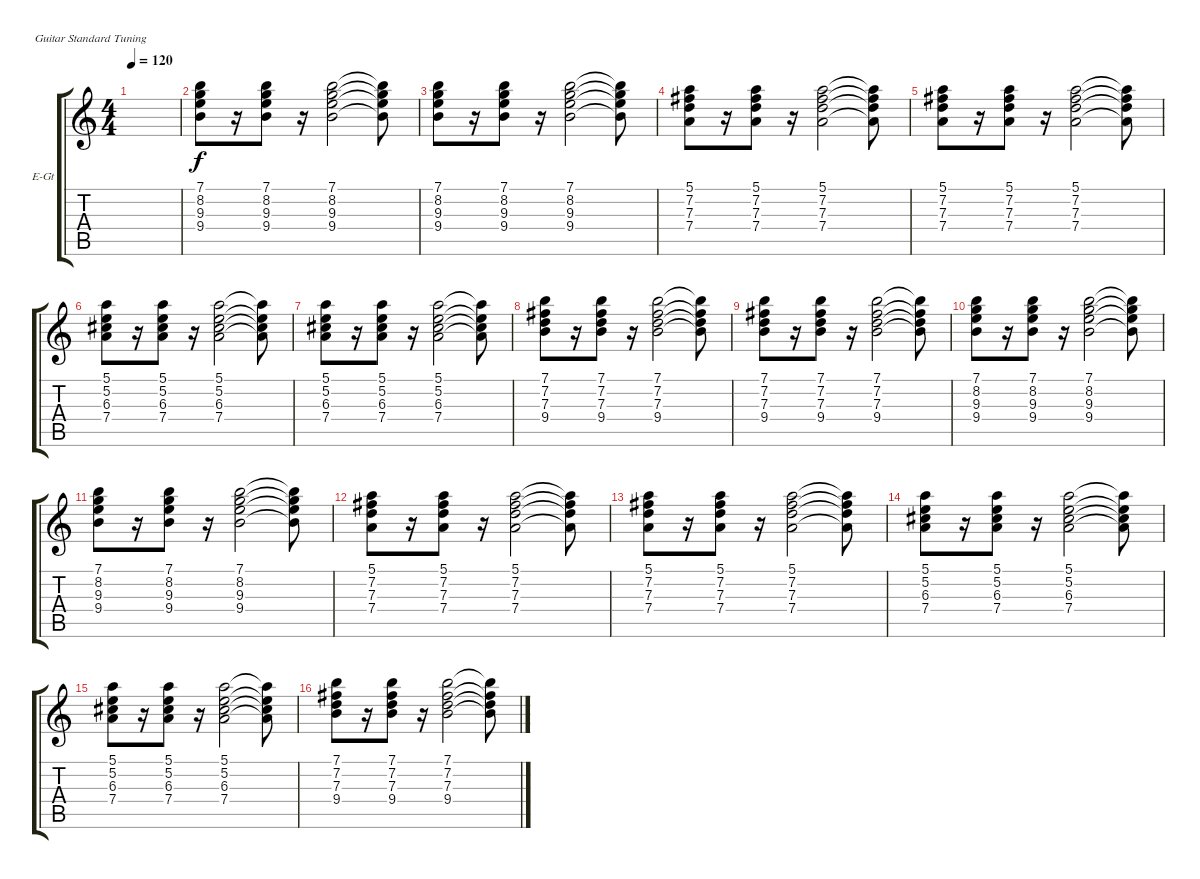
\defaultSystemsLayout 4
\bracketExtendMode groupsimilarinstruments
\firstSystemTrackNameOrientation horizontal
\otherSystemsTrackNameOrientation horizontal
\track ("Ю.Каспарян" "E-Gt") {instrument overdrivenguitar}
\staff {score tabs}
\tuning (E4 B3 G3 D3 A2 E2)
\ts (4 4)
\tempo 120
\clef g2
\ks c
|
(7.1 8.2 9.3 9.4).8 r.16 (7.1 8.2 9.3 9.4).8 r.16 (7.1 8.2 9.3 9.4).2 (7.1{t} 8.2{t} 9.3{t} 9.4{t}).8 |
(7.1 8.2 9.3 9.4).8 r.16 (7.1 8.2 9.3 9.4).8 r.16 (7.1 8.2 9.3 9.4).2 (7.1{t} 8.2{t} 9.3{t} 9.4{t}).8 |
(5.1 7.2 7.3 7.4).8 r.16 (5.1 7.2 7.3 7.4).8 r.16 (5.1 7.2 7.3 7.4).2 (5.1{t} 7.2{t} 7.3{t} 7.4{t}).8 |
(5.1 7.2 7.3 7.4).8 r.16 (5.1 7.2 7.3 7.4).8 r.16 (5.1 7.2 7.3 7.4).2 (5.1{t} 7.2{t} 7.3{t} 7.4{t}).8 |
(5.1 5.2 6.3 7.4).8 r.16 (5.1 5.2 6.3 7.4).8 r.16 (5.1 5.2 6.3 7.4).2 (5.1{t} 5.2{t} 6.3{t} 7.4{t}).8 |
(5.1 5.2 6.3 7.4).8 r.16 (5.1 5.2 6.3 7.4).8 r.16 (5.1 5.2 6.3 7.4).2 (5.1{t} 5.2{t} 6.3{t} 7.4{t}).8 |
(7.1 7.2 7.3 9.4).8 r.16 (7.1 7.2 7.3 9.4).8 r.16 (7.1 7.2 7.3 9.4).2 (7.1{t} 7.2{t} 7.3{t} 9.4{t}).8 |
(7.1 7.2 7.3 9.4).8 r.16 (7.1 7.2 7.3 9.4).8 r.16 (7.1 7.2 7.3 9.4).2 (7.1{t} 7.2{t} 7.3{t} 9.4{t}).8 |
(7.1 8.2 9.3 9.4).8 r.16 (7.1 8.2 9.3 9.4).8 r.16 (7.1 8.2 9.3 9.4).2 (7.1{t} 8.2{t} 9.3{t} 9.4{t}).8 |
(7.1 8.2 9.3 9.4).8 r.16 (7.1 8.2 9.3 9.4).8 r.16 (7.1 8.2 9.3 9.4).2 (7.1{t} 8.2{t} 9.3{t} 9.4{t}).8 |
(5.1 7.2 7.3 7.4).8 r.16 (5.1 7.2 7.3 7.4).8 r.16 (5.1 7.2 7.3 7.4).2 (5.1{t} 7.2{t} 7.3{t} 7.4{t}).8 |
(5.1 7.2 7.3 7.4).8 r.16 (5.1 7.2 7.3 7.4).8 r.16 (5.1 7.2 7.3 7.4).2 (5.1{t} 7.2{t} 7.3{t} 7.4{t}).8 |
(5.1 5.2 6.3 7.4).8 r.16 (5.1 5.2 6.3 7.4).8 r.16 (5.1 5.2 6.3 7.4).2 (5.1{t} 5.2{t} 6.3{t} 7.4{t}).8 |
(5.1 5.2 6.3 7.4).8 r.16 (5.1 5.2 6.3 7.4).8 r.16 (5.1 5.2 6.3 7.4).2 (5.1{t} 5.2{t} 6.3{t} 7.4{t}).8 |
(7.1 7.2 7.3 9.4).8 r.16 (7.1 7.2 7.3 9.4).8 r.16 (7.1 7.2 7.3 9.4).2 (7.1{t} 7.2{t} 7.3{t} 9.4{t}).8
